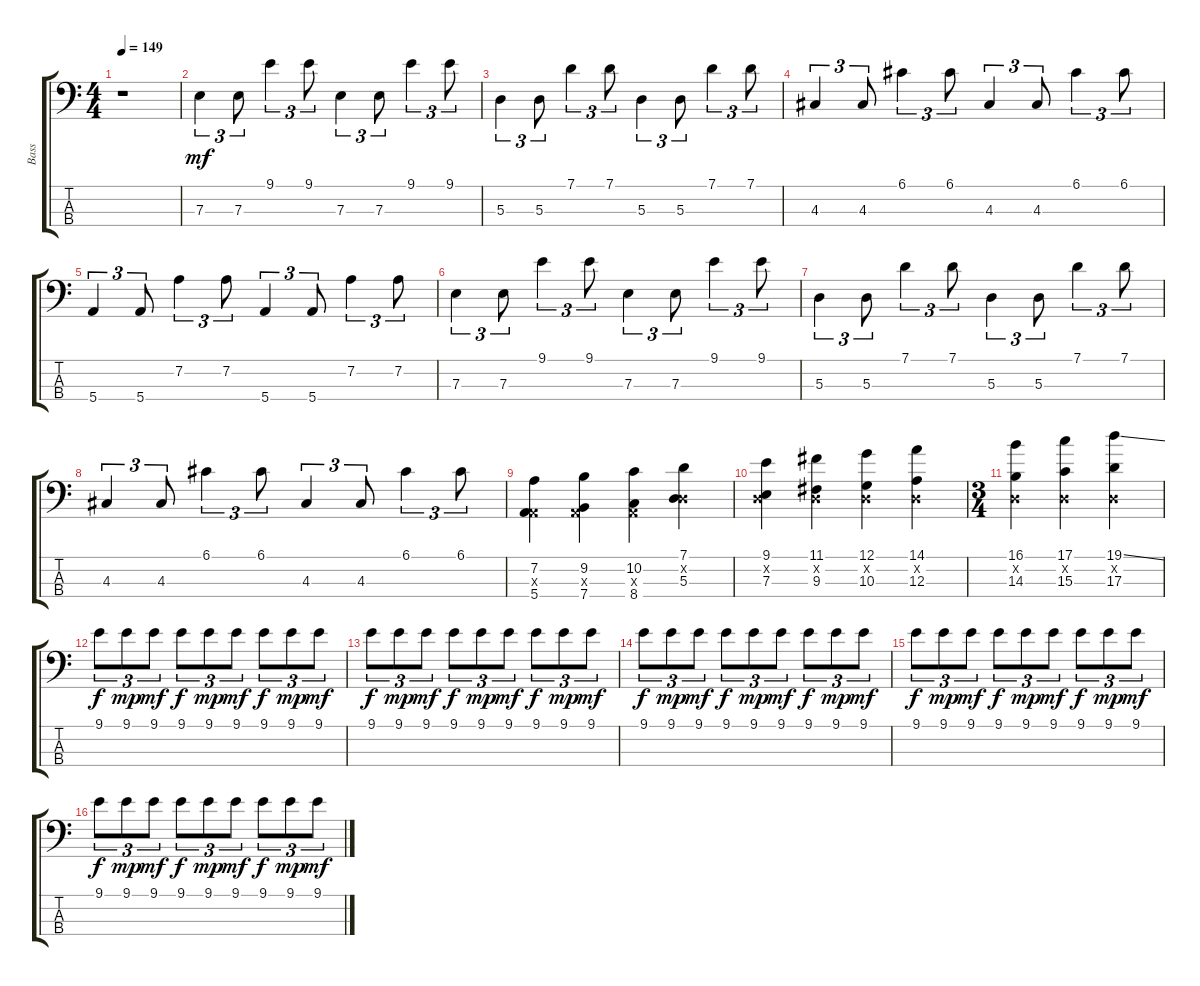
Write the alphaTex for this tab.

\track ("Bass" "Bass") {instrument electricbassfinger}
\staff {score tabs}
\tuning (G2 D2 A1 E1) {hide}
\ts (4 4)
\tempo 149
\clef f4
\ks c
r.1{dy f} |
7.3.4{tu (3 2) dy mf} 7.3.8{tu (3 2)} 9.1.4{tu (3 2)} 9.1.8{tu (3 2)} 7.3.4{tu (3 2)} 7.3.8{tu (3 2)} 9.1.4{tu (3 2)} 9.1.8{tu (3 2)} |
5.3.4{tu (3 2)} 5.3.8{tu (3 2)} 7.1.4{tu (3 2)} 7.1.8{tu (3 2)} 5.3.4{tu (3 2)} 5.3.8{tu (3 2)} 7.1.4{tu (3 2)} 7.1.8{tu (3 2)} |
4.3.4{tu (3 2)} 4.3.8{tu (3 2)} 6.1.4{tu (3 2)} 6.1.8{tu (3 2)} 4.3.4{tu (3 2)} 4.3.8{tu (3 2)} 6.1.4{tu (3 2)} 6.1.8{tu (3 2)} |
5.4.4{tu (3 2)} 5.4.8{tu (3 2)} 7.2.4{tu (3 2)} 7.2.8{tu (3 2)} 5.4.4{tu (3 2)} 5.4.8{tu (3 2)} 7.2.4{tu (3 2)} 7.2.8{tu (3 2)} |
7.3.4{tu (3 2)} 7.3.8{tu (3 2)} 9.1.4{tu (3 2)} 9.1.8{tu (3 2)} 7.3.4{tu (3 2)} 7.3.8{tu (3 2)} 9.1.4{tu (3 2)} 9.1.8{tu (3 2)} |
5.3.4{tu (3 2)} 5.3.8{tu (3 2)} 7.1.4{tu (3 2)} 7.1.8{tu (3 2)} 5.3.4{tu (3 2)} 5.3.8{tu (3 2)} 7.1.4{tu (3 2)} 7.1.8{tu (3 2)} |
4.3.4{tu (3 2)} 4.3.8{tu (3 2)} 6.1.4{tu (3 2)} 6.1.8{tu (3 2)} 4.3.4{tu (3 2)} 4.3.8{tu (3 2)} 6.1.4{tu (3 2)} 6.1.8{tu (3 2)} |
(7.2 0.3{x} 5.4).4 (9.2 0.3{x} 7.4).4 (10.2 0.3{x} 8.4).4 (7.1 0.2{x} 5.3).4 |
(9.1 0.2{x} 7.3).4 (11.1 0.2{x} 9.3).4 (12.1 0.2{x} 10.3).4 (14.1 0.2{x} 12.3).4 |
\ts (3 4)
(16.1 0.2{x} 14.3).4 (17.1 0.2{x} 15.3).4 (19.1{ss} 0.2{x} 17.3).4 |
9.1.8{tu (3 2) dy f} 9.1.8{tu (3 2) dy mp} 9.1.8{tu (3 2) dy mf} 9.1.8{tu (3 2) dy f} 9.1.8{tu (3 2) dy mp} 9.1.8{tu (3 2) dy mf} 9.1.8{tu (3 2) dy f} 9.1.8{tu (3 2) dy mp} 9.1.8{tu (3 2) dy mf} |
9.1.8{tu (3 2) dy f} 9.1.8{tu (3 2) dy mp} 9.1.8{tu (3 2) dy mf} 9.1.8{tu (3 2) dy f} 9.1.8{tu (3 2) dy mp} 9.1.8{tu (3 2) dy mf} 9.1.8{tu (3 2) dy f} 9.1.8{tu (3 2) dy mp} 9.1.8{tu (3 2) dy mf} |
9.1.8{tu (3 2) dy f} 9.1.8{tu (3 2) dy mp} 9.1.8{tu (3 2) dy mf} 9.1.8{tu (3 2) dy f} 9.1.8{tu (3 2) dy mp} 9.1.8{tu (3 2) dy mf} 9.1.8{tu (3 2) dy f} 9.1.8{tu (3 2) dy mp} 9.1.8{tu (3 2) dy mf} |
9.1.8{tu (3 2) dy f} 9.1.8{tu (3 2) dy mp} 9.1.8{tu (3 2) dy mf} 9.1.8{tu (3 2) dy f} 9.1.8{tu (3 2) dy mp} 9.1.8{tu (3 2) dy mf} 9.1.8{tu (3 2) dy f} 9.1.8{tu (3 2) dy mp} 9.1.8{tu (3 2) dy mf} |
9.1.8{tu (3 2) dy f} 9.1.8{tu (3 2) dy mp} 9.1.8{tu (3 2) dy mf} 9.1.8{tu (3 2) dy f} 9.1.8{tu (3 2) dy mp} 9.1.8{tu (3 2) dy mf} 9.1.8{tu (3 2) dy f} 9.1.8{tu (3 2) dy mp} 9.1.8{tu (3 2) dy mf}
